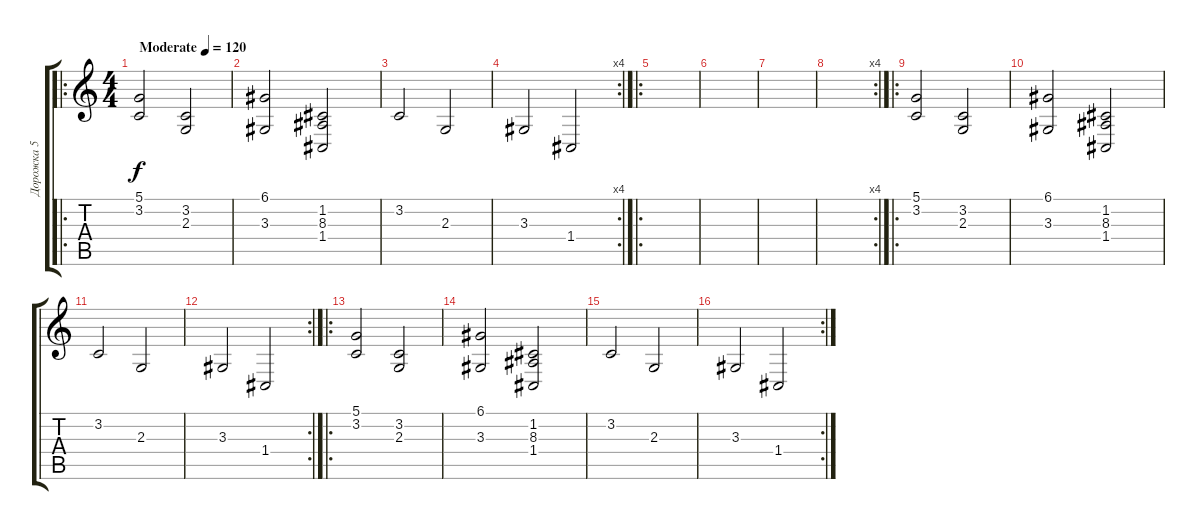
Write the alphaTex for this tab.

\track ("Дорожка 5" "Дорожка 5") {instrument synthstrings1}
\staff {score tabs}
\tuning (D4 A3 F3 C3 G2 C2) {hide}
\ro
\ts (4 4)
\tempo (120 "Moderate")
\clef g2
\ks c
(5.1 3.2).2{dy f instrument synthstrings1} (3.2 2.3).2 |
(6.1 3.3).2 (1.2 8.3 1.4).2 |
3.2.2 2.3.2 |
\rc 4
3.3.2 1.4.2 |
\ro
|
|
|
\rc 4
|
\ro
(5.1 3.2).2 (3.2 2.3).2 |
(6.1 3.3).2 (1.2 8.3 1.4).2 |
3.2.2 2.3.2 |
\rc 2
3.3.2 1.4.2 |
\ro
(5.1 3.2).2 (3.2 2.3).2 |
(6.1 3.3).2 (1.2 8.3 1.4).2 |
3.2.2 2.3.2 |
\rc 2
3.3.2 1.4.2
